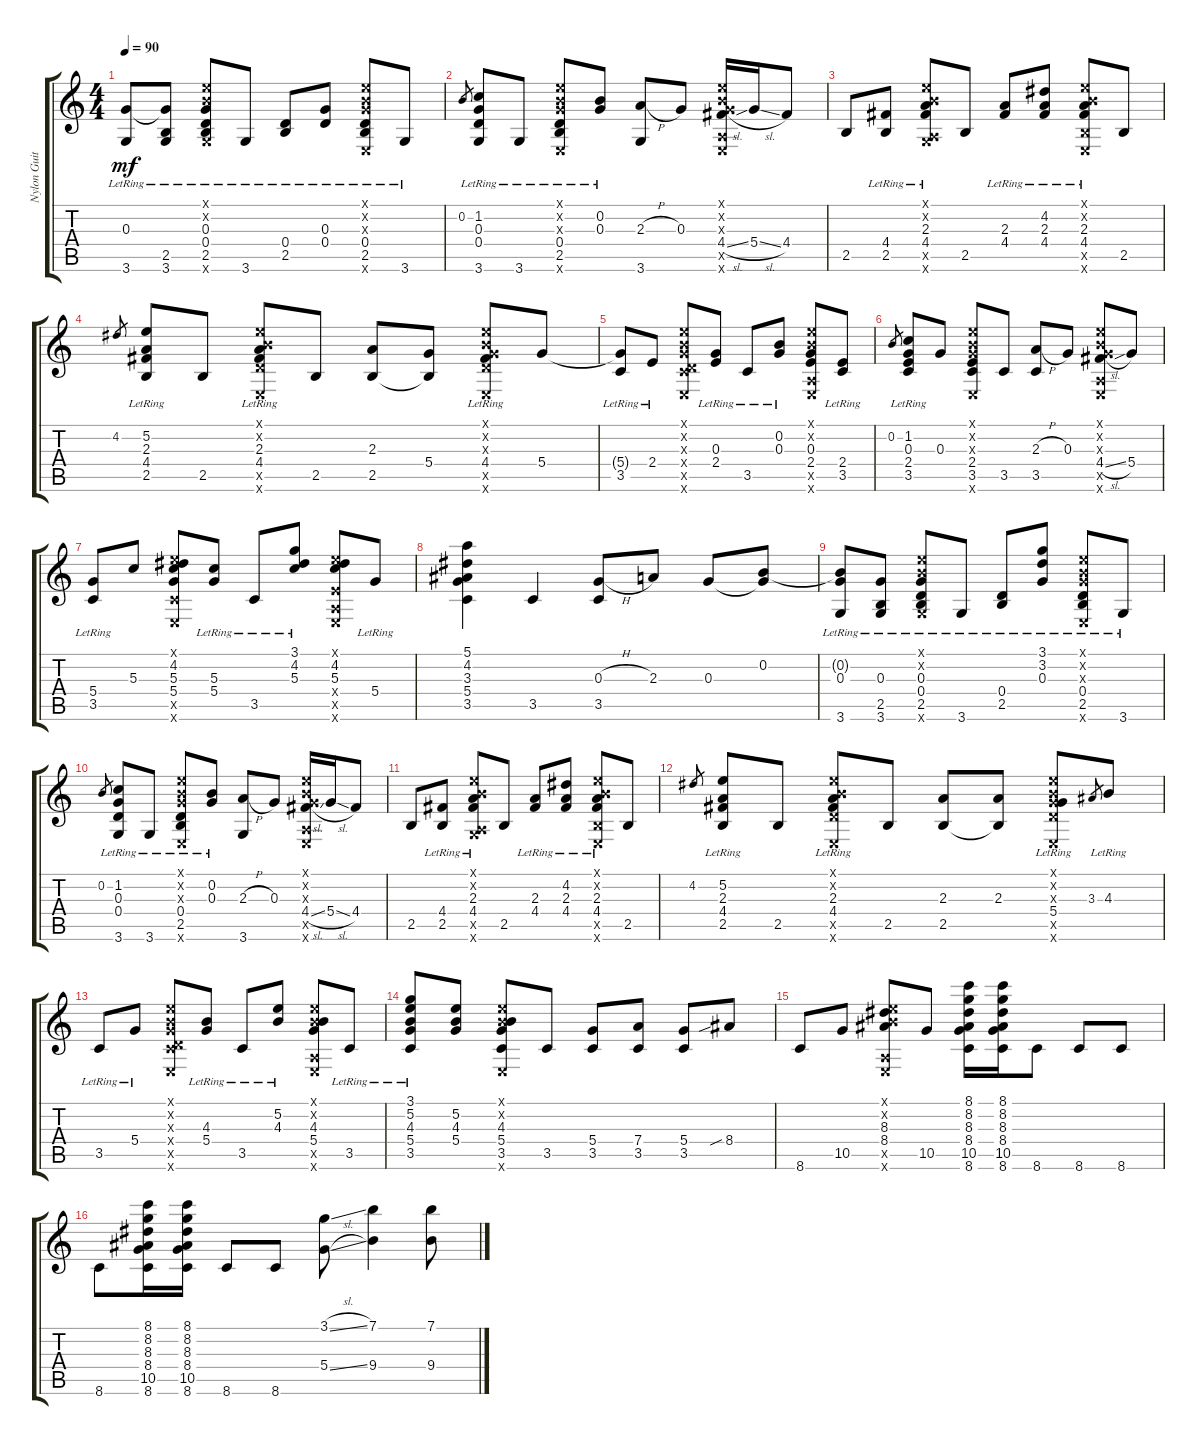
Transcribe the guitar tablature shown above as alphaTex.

\track ("Nylon Guitar" "Nylon Guit") {instrument acousticguitarnylon}
\staff {score tabs}
\tuning (E4 B3 G3 D3 A2 E2) {hide}
\ts (4 4)
\tempo 90
\clef g2
\ks c
(0.3{t} 3.6{lr}).8{dy mf} (0.3{t} 2.5{lr} 3.6{lr}).8 (0.1{x} 0.2{x} 0.3{lr} 0.4{lr} 2.5{lr} 3.6{x}).8 3.6{lr}.8 (0.4{lr} 2.5{lr}).8 (0.3{lr} 0.4{lr}).8 (0.1{x} 0.2{x} 0.3{x} 0.4{lr} 2.5{lr} 0.6{x}).8 3.6{lr}.8 |
0.2.8{gr} (1.2{lr} 0.3{lr} 0.4{lr} 3.6{lr}).8 3.6{lr}.8 (0.1{x} 0.2{x} 0.3{x} 0.4{lr} 2.5{lr} 0.6{x}).8 (0.2 0.3{lr}).8 (2.3{h} 3.6).8 0.3.8 (0.1{x} 0.2{x} 0.3{x} 4.4{sl} 0.5{x} 0.6{x}).16 5.4{sl}.16 4.4.8 |
2.5.8 (4.4 2.5{lr}).8 (0.1{x} 0.2{x} 2.3{lr} 4.4{lr} 0.5{x} 3.6{x}).8 2.5.8 (2.3 4.4{lr}).8 (4.2 2.3{lr} 4.4{lr}).8 (0.1{x} 0.2{x} 2.3 4.4{lr} 2.5{x} 0.6{x}).8 2.5.8 |
4.2.8{gr} (5.2{lr} 2.3{lr} 4.4{lr} 2.5).8 2.5.8 (0.1{x} 0.2{x} 2.3 4.4{lr} 5.5{x} 0.6{x}).8 2.5.8 (2.3 2.5).8 (5.4 2.5{t}).8 (0.1{x} 0.2{x} 0.3{x} 4.4{lr} 5.5{x} 0.6{x}).8 5.4.8 |
(5.4{lr t} 3.5{lr}).8 2.4{lr}.8 (0.1{x} 0.2{x} 0.3{x} 0.4{x} 3.5{x} 0.6{x}).8 (0.3{lr} 2.4{lr}).8 3.5{lr}.8 (0.2{lr} 0.3{lr}).8 (0.1{x} 0.2{x} 0.3 2.4 0.5{x} 0.6{x}).8 (2.4{lr} 3.5{lr}).8 |
0.2.8{gr} (1.2{lr} 0.3{lr} 2.4{lr} 3.5).8 0.3.8 (0.1{x} 0.2{x} 0.3{x} 2.4 3.5 0.6{x}).8 3.5.8 (2.3{h} 3.5).8 0.3.8 (0.1{x} 0.2{x} 0.3{x} 4.4{sl} 0.5{x} 0.6{x}).8 5.4.8 |
(5.4{lr} 3.5{lr}).8 5.3.8 (0.1{x} 4.2 5.3 5.4 3.5{x} 0.6{x}).8 (5.3{lr} 5.4{lr}).8 3.5{lr}.8 (3.1 4.2{lr} 5.3{lr}).8 (0.1{x} 4.2 5.3 2.4{x} 0.5{x} 0.6{x}).8 5.4{lr}.8 |
(5.1 4.2 3.3 5.4 3.5).4 3.5.4 (0.3{h} 3.5).8 2.3.8 0.3.8 (0.2 0.3{t}).8 |
(0.2{t} 0.3 3.6{lr}).8 (0.3 2.5{lr} 3.6{lr}).8 (0.1{x} 0.2{x} 0.3{lr} 0.4{lr} 2.5{lr} 3.6{x}).8 3.6{lr}.8 (0.4{lr} 2.5{lr}).8 (3.1 3.2 0.3{lr}).8 (0.1{x} 0.2{x} 0.3{x} 0.4{lr} 2.5{lr} 0.6{x}).8 3.6{lr}.8 |
0.2.8{gr} (1.2{lr} 0.3{lr} 0.4{lr} 3.6{lr}).8 3.6{lr}.8 (0.1{x} 0.2{x} 0.3{x} 0.4{lr} 2.5{lr} 0.6{x}).8 (0.2 0.3{lr}).8 (2.3{h} 3.6).8 0.3.8 (0.1{x} 0.2{x} 0.3{x} 4.4{sl} 0.5{x} 0.6{x}).16 5.4{sl}.16 4.4.8 |
2.5.8 (4.4 2.5{lr}).8 (0.1{x} 0.2{x} 2.3{lr} 4.4{lr} 0.5{x} 3.6{x}).8 2.5.8 (2.3 4.4{lr}).8 (4.2 2.3{lr} 4.4{lr}).8 (0.1{x} 0.2{x} 2.3 4.4{lr} 2.5{x} 0.6{x}).8 2.5.8 |
4.2.8{gr} (5.2{lr} 2.3{lr} 4.4{lr} 2.5).8 2.5.8 (0.1{x} 0.2{x} 2.3 4.4{lr} 5.5{x} 0.6{x}).8 2.5.8 (2.3 2.5).8 (2.3 2.5{t}).8 (0.1{x} 0.2{x} 0.3{x} 5.4{lr} 5.5{x} 0.6{x}).8 3.3.8{gr} 4.3{lr}.8 |
3.5{lr}.8 5.4{lr}.8 (0.1{x} 0.2{x} 0.3{x} 0.4{x} 3.5{x} 0.6{x}).8 (4.3{lr} 5.4{lr}).8 3.5{lr}.8 (5.2{lr} 4.3{lr}).8 (0.1{x} 0.2{x} 4.3 5.4 0.5{x} 0.6{x}).8 3.5{lr}.8 |
(3.1 5.2{lr} 4.3{lr} 5.4{lr} 3.5).8 (5.2 4.3 5.4).8 (0.1{x} 0.2{x} 4.3 5.4 3.5 0.6{x}).8 3.5.8 (5.4 3.5).8 (7.4 3.5).8 (5.4 3.5).8 8.4{sib}.8 |
8.6.8 10.5.8 (0.1{x} 0.2{x} 8.3 8.4 0.5{x} 0.6{x}).8 10.5.8 (8.1 8.2 8.3 8.4 10.5 8.6).16 (8.1 8.2 8.3 8.4 10.5 8.6).16 8.6.8 8.6.8 8.6.8 |
8.6.8 (8.1 8.2 8.3 8.4 10.5 8.6).16 (8.1 8.2 8.3 8.4 10.5 8.6).16 8.6.8 8.6.8 (3.1{sl} 5.4{sl}).8 (7.1 9.4).4 (7.1 9.4).8
